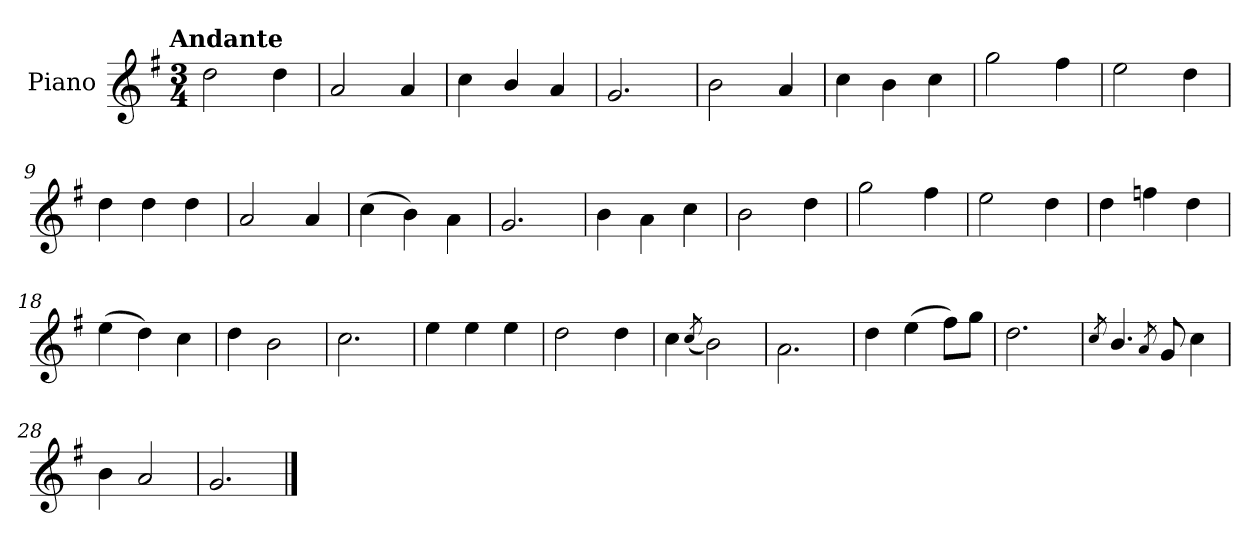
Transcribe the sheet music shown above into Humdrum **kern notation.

**kern
*part1
*staff1
*I"Piano
*I'Pno.
*clefG2
*k[f#]
!!LO:TX:omd:t=Andante
*M3/4
*MM92
=1
2dd\
4dd\
=2
2a/
4a/
=3
4cc\
4b/
4a/
=4
2.g/
=5
2b\
4a/
=6
4cc\
4b\
4cc\
=7
2gg\
4ff#\
!!LO:LB:g=z
=8
2ee\
4dd\
=9
4dd\
4dd\
4dd\
=10
2a/
4a/
=11
(>4cc\
4b\)
4a\
=12
2.g/
=13
4b\
4a\
4cc\
=14
2b\
4dd\
=15
2gg\
4ff#\
=16
2ee\
4dd\
!!LO:LB:g=z
=17
4dd\
4ffn\
4dd\
=18
(>4ee\
4dd\)
4cc\
=19
4dd\
2b\
=20
2.cc\
=21
4ee\
4ee\
4ee\
=22
2dd\
4dd\
=23
4cc\
(<8qcc/
2b\)
=24
2.a\
!!LO:LB:g=z
=25
4dd\
(>4ee\
8ff#\L)
8gg\J
=26
2.dd\
=27
8qcc/
4.b/
8qa/
8g/
4cc\
=28
4b\
2a/
=29
2.g/
==
*-
